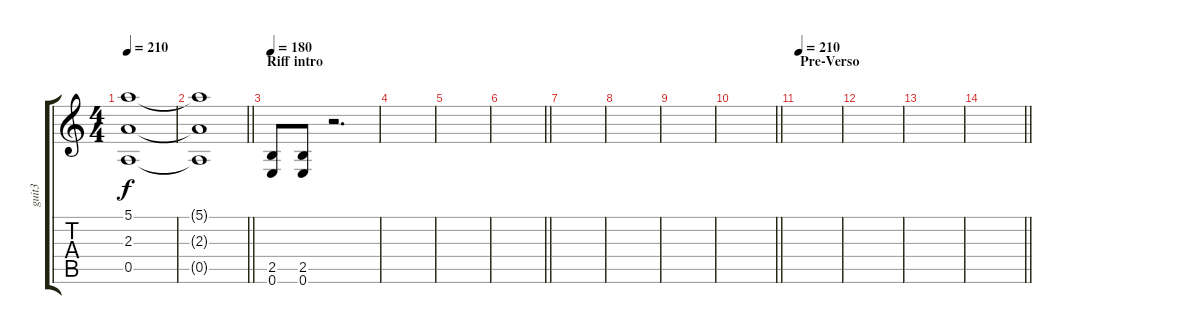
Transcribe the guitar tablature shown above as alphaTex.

\track ("guit3" "guit3") {instrument distortionguitar}
\staff {score tabs}
\tuning (E4 B3 G3 D3 A2 E2) {hide}
\ts (4 4)
\tempo 210
\clef g2
\ks c
(5.1 2.3 0.5).1{dy f} |
\barLineRight lightlight
(5.1{t} 2.3{t} 0.5{t}).1 |
\section ("" "Riff intro")
\tempo 180
(2.5 0.6).8 (2.5 0.6).8 r.2{d} |
|
|
\barLineRight lightlight
|
|
|
|
\barLineRight lightlight
|
\section ("" "Pre-Verso")
\tempo 210
|
|
|
\barLineRight lightlight
